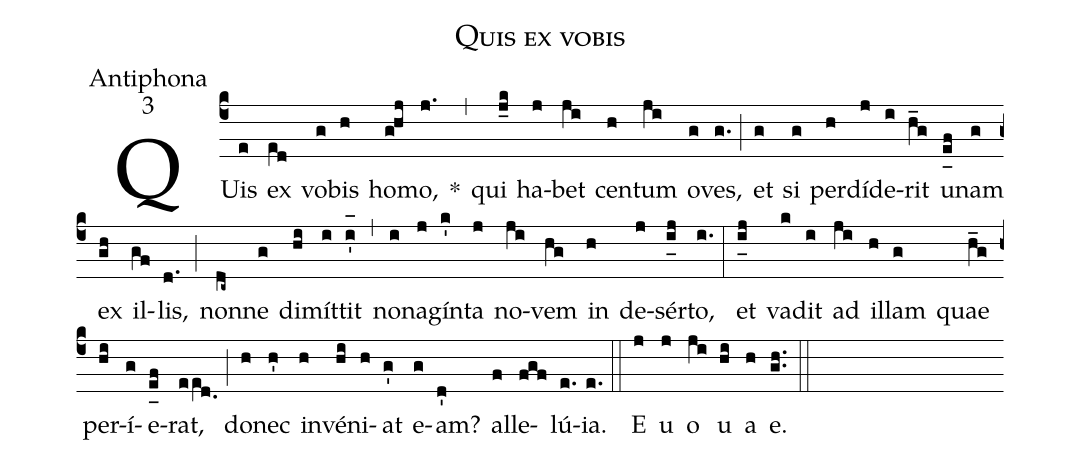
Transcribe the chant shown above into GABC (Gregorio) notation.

name:Quis ex vobis;
office-part:Antiphona;
mode:3;
%%
(c4) QUis(e) ex(e[ll:1]d) vo(g)bis(h) ho(ghj)mo,(j.) *(,) qui(j_k) ha(j)bet(ji) cen(h)tum(ji) o(g)ves,(g.) (;) et(g) si(g) per(h)dí(j)de(i)rit(h_g) u(e_[uh:l]f)nam(g) ex(gh) il(gf)lis,(d.) (;) non(dc~)ne(g) di(hi)mít(i)tit(i'_[oh:h]) (,) no(i)na(j)gín(k')ta(j) no(ji)vem(hg) in(h) de(j)sér(i_[uh:l]j)to,(i.) (:) et(i_[uh:l]j) va(k)dit(i) ad(ji) il(h)lam(g) quae(h_g) per(hi)í(g)e(e_[uh:l]f)rat,(ee[ll:1]d.0) (;) do(h)nec(h') in(h)vé(hi)ni(h)at(g') e(g)am?(d') al(f)le(fgf)lú(e.){ia}.(e.) (::) <eu>E(j) u(j) o(ji) u(hi) a(h) e.</eu>(gh..) (::)
